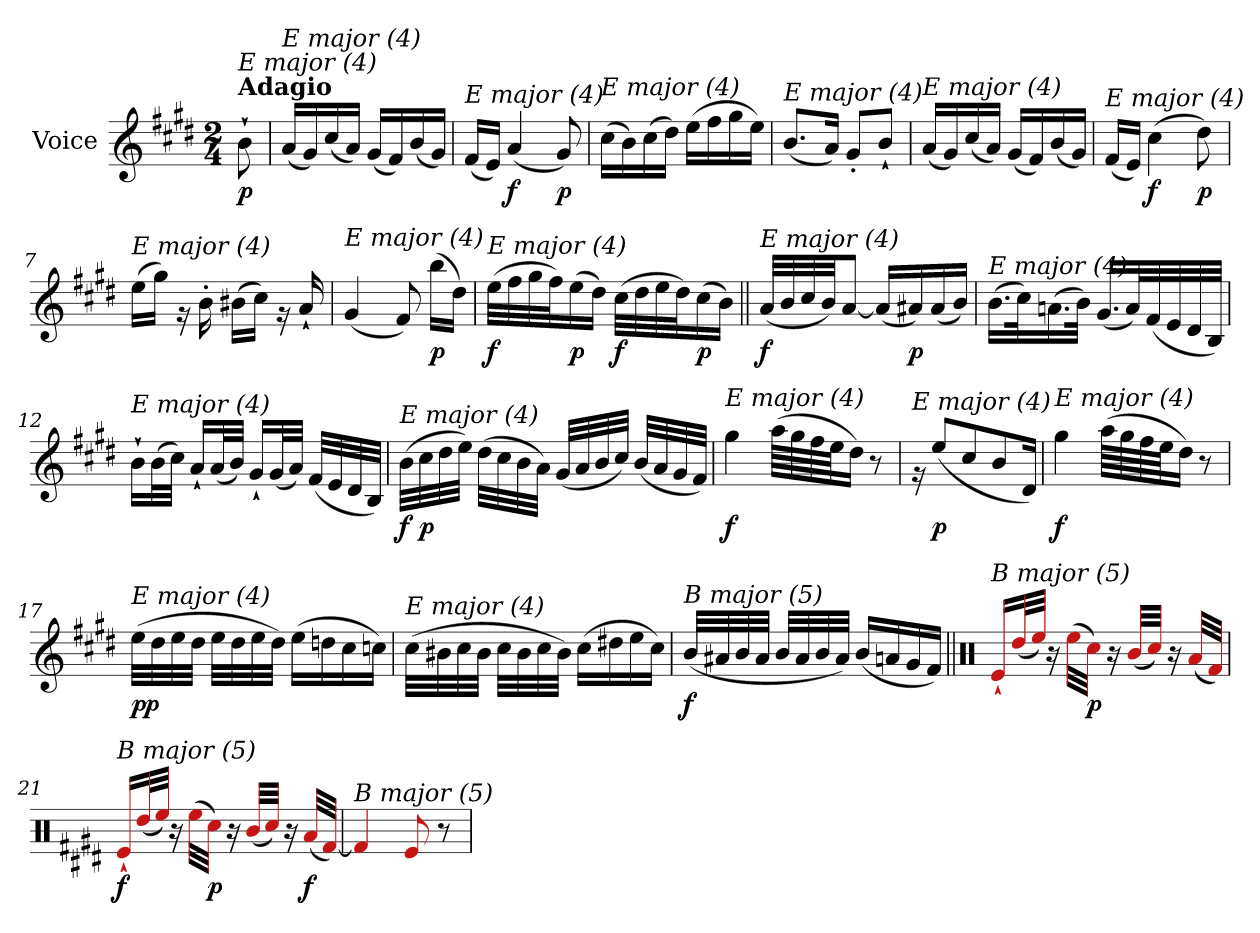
**kern	**dynam
*part1	*part1
*staff1	*staff1
*I"Voice	*
*clefG2	*
*k[f#c#g#d#]	*
*E:	*
*M2/4	*
=	=
!LO:TX:a:B:t=Adagio	!
!LO:TX:i:t=E major (4)	!
!	!LO:DY:b
8b`>\	p
=1	=1
!LO:TX:i:t=E major (4)	!
(<16a/LL	.
16g#/)	.
(<16cc#/	.
16a/JJ)	.
(<16g#/LL	.
16f#/)	.
(<16b/	.
16g#/JJ)	.
=2	=2
!LO:TX:i:t=E major (4)	!
(<16f#/LL	.
16e/JJ)	.
!	!LO:DY:b
(<4a/	f
!	!LO:DY:b
8g#/)	p
=3	=3
!LO:TX:i:t=E major (4)	!
(>16cc#\LL	.
16b\)	.
(>16cc#\	.
16dd#\JJ)	.
(>16ee\LL	.
16ff#\	.
16gg#\	.
16ee\JJ)	.
=4	=4
!LO:TX:i:t=E major (4)	!
(<8.b/L	.
16a/Jk)	.
8g#'</L	.
8b`</J	.
=5	=5
!LO:TX:i:t=E major (4)	!
(<16a/LL	.
16g#/)	.
(<16cc#/	.
16a/JJ)	.
(<16g#/LL	.
16f#/)	.
(<16b/	.
16g#/JJ)	.
!!LO:LB:g=z
=6	=6
!LO:TX:i:t=E major (4)	!
(<16f#/LL	.
16e/JJ)	.
!	!LO:DY:b
(>4cc#\	f
!	!LO:DY:b
8dd#\)	p
=7	=7
!LO:TX:i:t=E major (4)	!
(>16ee\LL	.
16gg#\JJ)	.
16rg	.
16b'>\	.
(>16b#X\LL	.
16cc#\JJ)	.
16rg	.
16a`</	.
=8	=8
!LO:TX:i:t=E major (4)	!
(<4g#/	.
8f#/)	.
!	!LO:DY:b
(>16bb\LL	p
16dd#\JJ)	.
=9	=9
!LO:TX:i:t=E major (4)	!
!	!LO:DY:b
(>32ee\LLL	f
32ff#\	.
32gg#\	.
32ff#\J)	.
!	!LO:DY:b
(>16ee\	p
16dd#\JJ)	.
!	!LO:DY:b
(>32cc#\LLL	f
32dd#\	.
32ee\	.
32dd#\J)	.
!	!LO:DY:b
(>16cc#\	p
16b\JJ)	.
!!LO:LB:g=z
=10||	=10||
!LO:TX:i:t=E major (4)	!
!	!LO:DY:b
(<32a/LLL	f
32b/	.
32cc#/	.
32b/JJ)	.
[8a/J	.
(<16a/LL]	.
!	!LO:DY:b
16a#X/)	p
(<16a#/	.
16b/JJ)	.
=11	=11
!LO:TX:i:t=E major (4)	!
(>16.b\LL	.
32cc#\k)	.
(>16.an\	.
32b\JJk)	.
(<16.g#/LL	.
32a/L)	.
(<32f#/	.
32e/	.
32d#/	.
32B/JJJ)	.
=12	=12
!LO:TX:i:t=E major (4)	!
16b`>\LL	.
(>32b\L	.
32cc#\JJJ)	.
16a`</LL	.
(<32a/L	.
32b/JJJ)	.
16g#`</LL	.
(<32g#/L	.
32a/JJJ)	.
(<32f#/LLL	.
32e/	.
32d#/	.
32B/JJJ)	.
!!LO:LB:g=z
=13	=13
!LO:TX:i:t=E major (4)	!
!	!LO:DY:b
(>32b\LLL	f
!	!LO:DY:b
32cc#\	p
32dd#\	.
32ee\JJJ)	.
(>32dd#\LLL	.
32cc#\	.
32b\	.
32a\JJJ)	.
!	!LO:DY:b
!	!LO:DY:n=1:b
(<32g#/LLL	p f
32a/	.
32b/	.
32cc#/JJJ)	.
(<32b/LLL	.
32a/	.
32g#/	.
32f#/JJJ)	.
=14	=14
!LO:TX:i:t=E major (4)	!
!	!LO:DY:b
4gg#\	f
(>64aa\LLLL	.
64gg#\	.
64ff#\	.
64ee\JJ	.
16dd#\JJ)	.
8r	.
=15	=15
!LO:TX:i:t=E major (4)	!
16rg	.
!	!LO:DY:b
(<8ee/L	p
8cc#/	.
8b/	.
16d#/Jk)	.
=16	=16
!LO:TX:i:t=E major (4)	!
!	!LO:DY:b
4gg#\	f
(>64aa\LLLL	.
64gg#\	.
64ff#\	.
64ee\JJ	.
16dd#\JJ)	.
8r	.
!!LO:LB:g=z
=17	=17
!LO:TX:i:t=E major (4)	!
!	!LO:DY:b
!	!LO:DY:n=1:b
(>32ee\LLL	p p
32dd#\	.
32ee\	.
32dd#\JJJ	.
32ee\LLL	.
32dd#\	.
32ee\	.
32dd#\JJJ)	.
(>16ee\LL	.
16ddn\	.
16cc#\	.
16ccni\JJ)	.
=18	=18
!LO:TX:i:t=E major (4)	!
(>32cc#\LLL	.
32b#X\	.
32cc#\	.
32b#\JJJ	.
32cc#\LLL	.
32b#\	.
32cc#\	.
32b#\JJJ)	.
(>16cc#\LL	.
16dd#X\	.
16ee\	.
16cc#\JJ)	.
=19	=19
!LO:TX:i:t=B major (5)	!
!	!LO:DY:b
(<32b/LLL	f
32a#X/	.
32b/	.
32a#/JJJ	.
32b/LLL	.
32a#/	.
32b/	.
32a#/JJJ)	.
(<16b/LL	.
16an/	.
16g#/	.
16f#/JJ)	.
!!LO:LB:g=z
=20||	=20||
*clefX	*
!LO:TX:i:t=B major (5)	!
16e`</LL	.
(<32dd#/L	.
32ee/JJJ)	.
16r	.
(>32ee\LLL	.
!	!LO:DY:b
32cc#\JJJ)	p
16r	.
(<32b-Xi/LLL	.
32cc-Xi/JJJ)	.
16r	.
(<32an/LLL	.
32f#/JJJ)	.
=21	=21
!LO:TX:i:t=B major (5)	!
!	!LO:DY:b
16e`</LL	f
(<32dd#/L	.
32ee/JJJ)	.
16r	.
(>32ee\LLL	.
!	!LO:DY:b
32cc#\JJJ)	p
16r	.
(<32b-Xi/LLL	.
32cc-Xi/JJJ)	.
16r	.
!	!LO:DY:b
(<32an/LLL	f
[32f#/JJJ)	.
=22	=22
!LO:TX:i:t=B major (5)	!
4f#/]	.
8e/	.
8r	.
=	=
*-	*-
